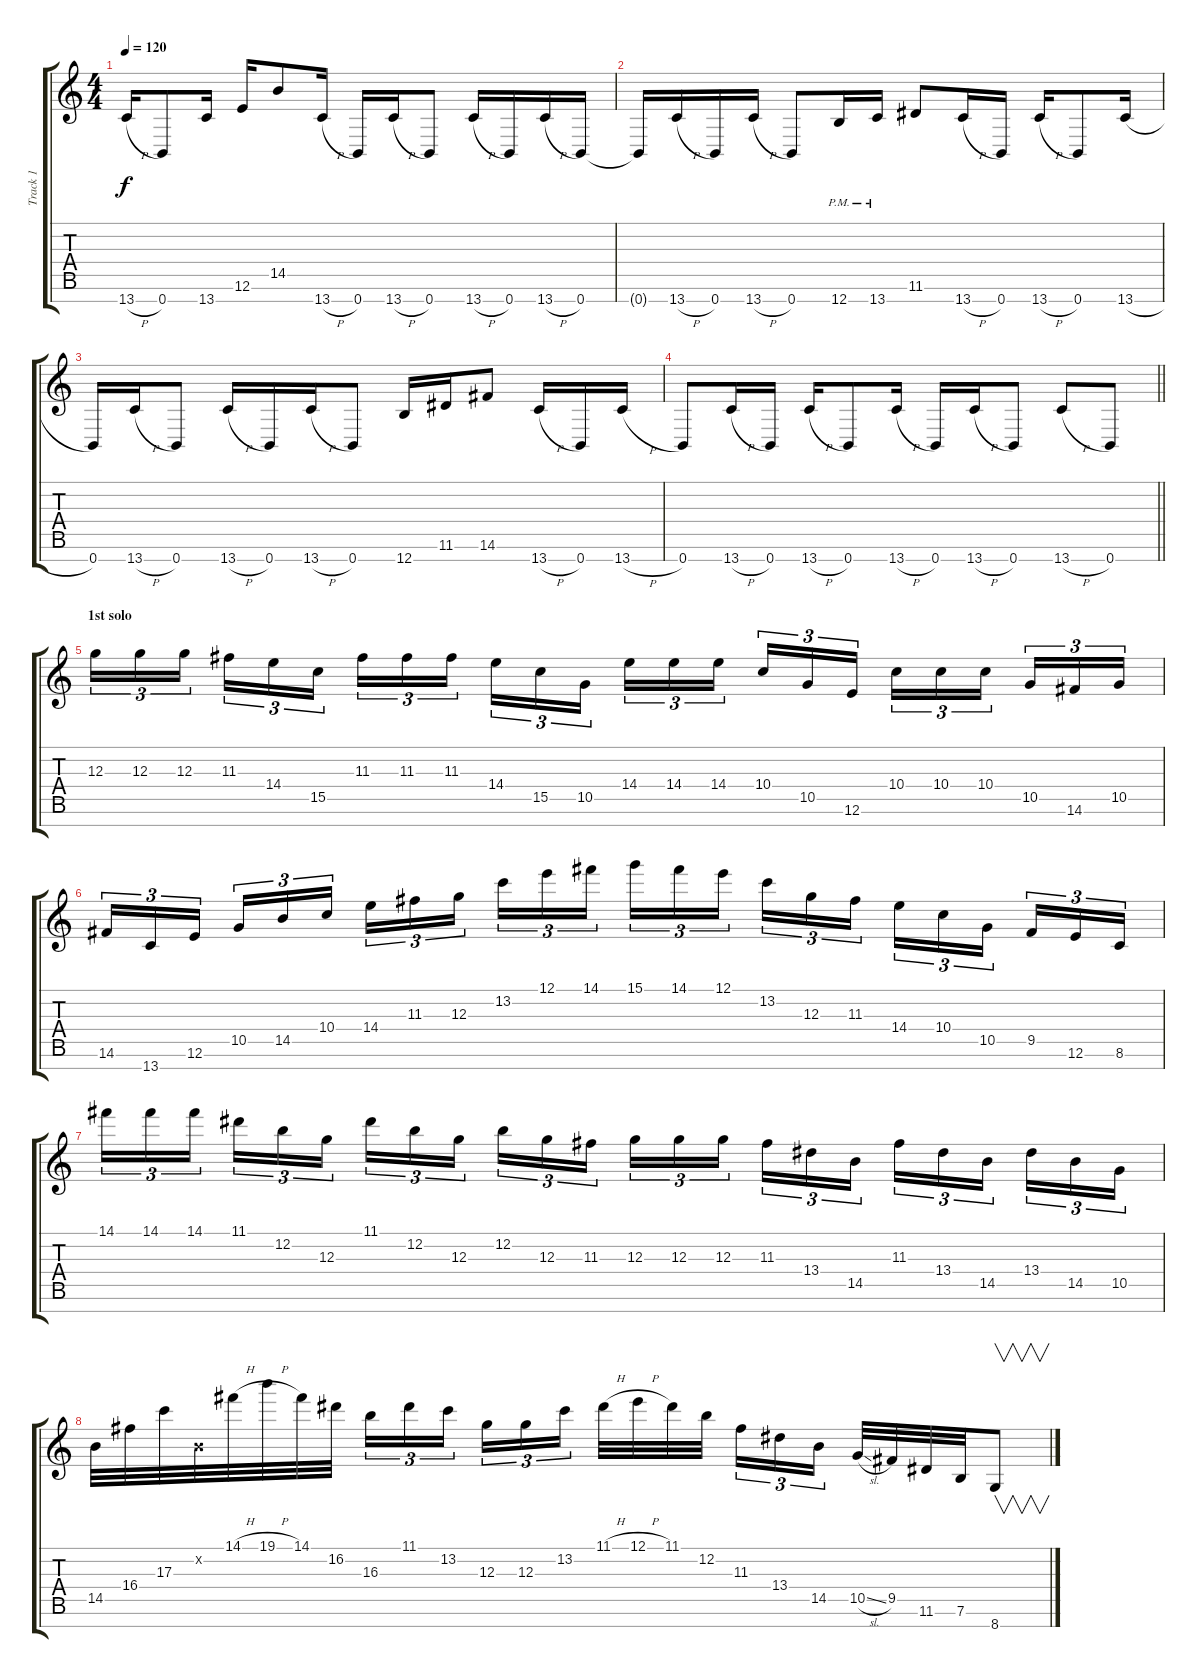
\track ("Track 1" "Track 1") {instrument distortionguitar}
\staff {score tabs}
\tuning (E4 B3 G3 D3 A2 E2 B1) {hide}
\ts (4 4)
\tempo 120
\clef g2
\ks c
13.7{h}.16{dy f} 0.7.8 13.7.16 12.6.16 14.5.8 13.7{h}.16 0.7.16 13.7{h}.16 0.7.8 13.7{h}.16 0.7.16 13.7{h}.16 0.7.16 |
0.7{t}.16 13.7{h}.16 0.7.16 13.7{h}.16 0.7.8 12.7{pm}.16 13.7{pm}.16 11.6.8 13.7{h}.16 0.7.16 13.7{h}.16 0.7.8 13.7{h}.16 |
0.7.16 13.7{h}.16 0.7.8 13.7{h}.16 0.7.16 13.7{h}.16 0.7.8 12.7.16 11.6.16 14.6.8 13.7{h}.16 0.7.16 13.7{h}.16 |
\barLineRight lightlight
0.7.8 13.7{h}.16 0.7.16 13.7{h}.16 0.7.8 13.7{h}.16 0.7.16 13.7{h}.16 0.7.8 13.7{h}.8 0.7.8 |
\section ("" "1st solo")
12.3.16{tu (3 2)} 12.3.16{tu (3 2)} 12.3.16{tu (3 2) beam splitsecondary} 11.3.16{tu (3 2)} 14.4.16{tu (3 2)} 15.5.16{tu (3 2)} 11.3.16{tu (3 2)} 11.3.16{tu (3 2)} 11.3.16{tu (3 2) beam splitsecondary} 14.4.16{tu (3 2)} 15.5.16{tu (3 2)} 10.5.16{tu (3 2)} 14.4.16{tu (3 2)} 14.4.16{tu (3 2)} 14.4.16{tu (3 2) beam splitsecondary} 10.4.16{tu (3 2)} 10.5.16{tu (3 2)} 12.6.16{tu (3 2)} 10.4.16{tu (3 2)} 10.4.16{tu (3 2)} 10.4.16{tu (3 2) beam splitsecondary} 10.5.16{tu (3 2)} 14.6.16{tu (3 2)} 10.5.16{tu (3 2)} |
14.6.16{tu (3 2)} 13.7.16{tu (3 2)} 12.6.16{tu (3 2) beam splitsecondary} 10.5.16{tu (3 2)} 14.5.16{tu (3 2)} 10.4.16{tu (3 2)} 14.4.16{tu (3 2)} 11.3.16{tu (3 2)} 12.3.16{tu (3 2) beam splitsecondary} 13.2.16{tu (3 2)} 12.1.16{tu (3 2)} 14.1.16{tu (3 2)} 15.1.16{tu (3 2)} 14.1.16{tu (3 2)} 12.1.16{tu (3 2) beam splitsecondary} 13.2.16{tu (3 2)} 12.3.16{tu (3 2)} 11.3.16{tu (3 2)} 14.4.16{tu (3 2)} 10.4.16{tu (3 2)} 10.5.16{tu (3 2) beam splitsecondary} 9.5.16{tu (3 2)} 12.6.16{tu (3 2)} 8.6.16{tu (3 2)} |
14.1.16{tu (3 2)} 14.1.16{tu (3 2)} 14.1.16{tu (3 2) beam splitsecondary} 11.1.16{tu (3 2)} 12.2.16{tu (3 2)} 12.3.16{tu (3 2)} 11.1.16{tu (3 2)} 12.2.16{tu (3 2)} 12.3.16{tu (3 2) beam splitsecondary} 12.2.16{tu (3 2)} 12.3.16{tu (3 2)} 11.3.16{tu (3 2)} 12.3.16{tu (3 2)} 12.3.16{tu (3 2)} 12.3.16{tu (3 2) beam splitsecondary} 11.3.16{tu (3 2)} 13.4.16{tu (3 2)} 14.5.16{tu (3 2)} 11.3.16{tu (3 2)} 13.4.16{tu (3 2)} 14.5.16{tu (3 2) beam splitsecondary} 13.4.16{tu (3 2)} 14.5.16{tu (3 2)} 10.5.16{tu (3 2)} |
14.5.32 16.4.32 17.3.32 0.2{x}.32 14.1{h}.32 19.1{h}.32 14.1.32 16.2.32 16.3.16{tu (3 2)} 11.1.16{tu (3 2)} 13.2.16{tu (3 2) beam splitsecondary} 12.3.16{tu (3 2)} 12.3.16{tu (3 2)} 13.2.16{tu (3 2)} 11.1{h}.32 12.1{h}.32 11.1.32 12.2.32{beam splitsecondary} 11.3.16{tu (3 2)} 13.4.16{tu (3 2)} 14.5.16{tu (3 2)} 10.5{sl}.32 9.5.32 11.6.32 7.6.32 8.7.8{v}
